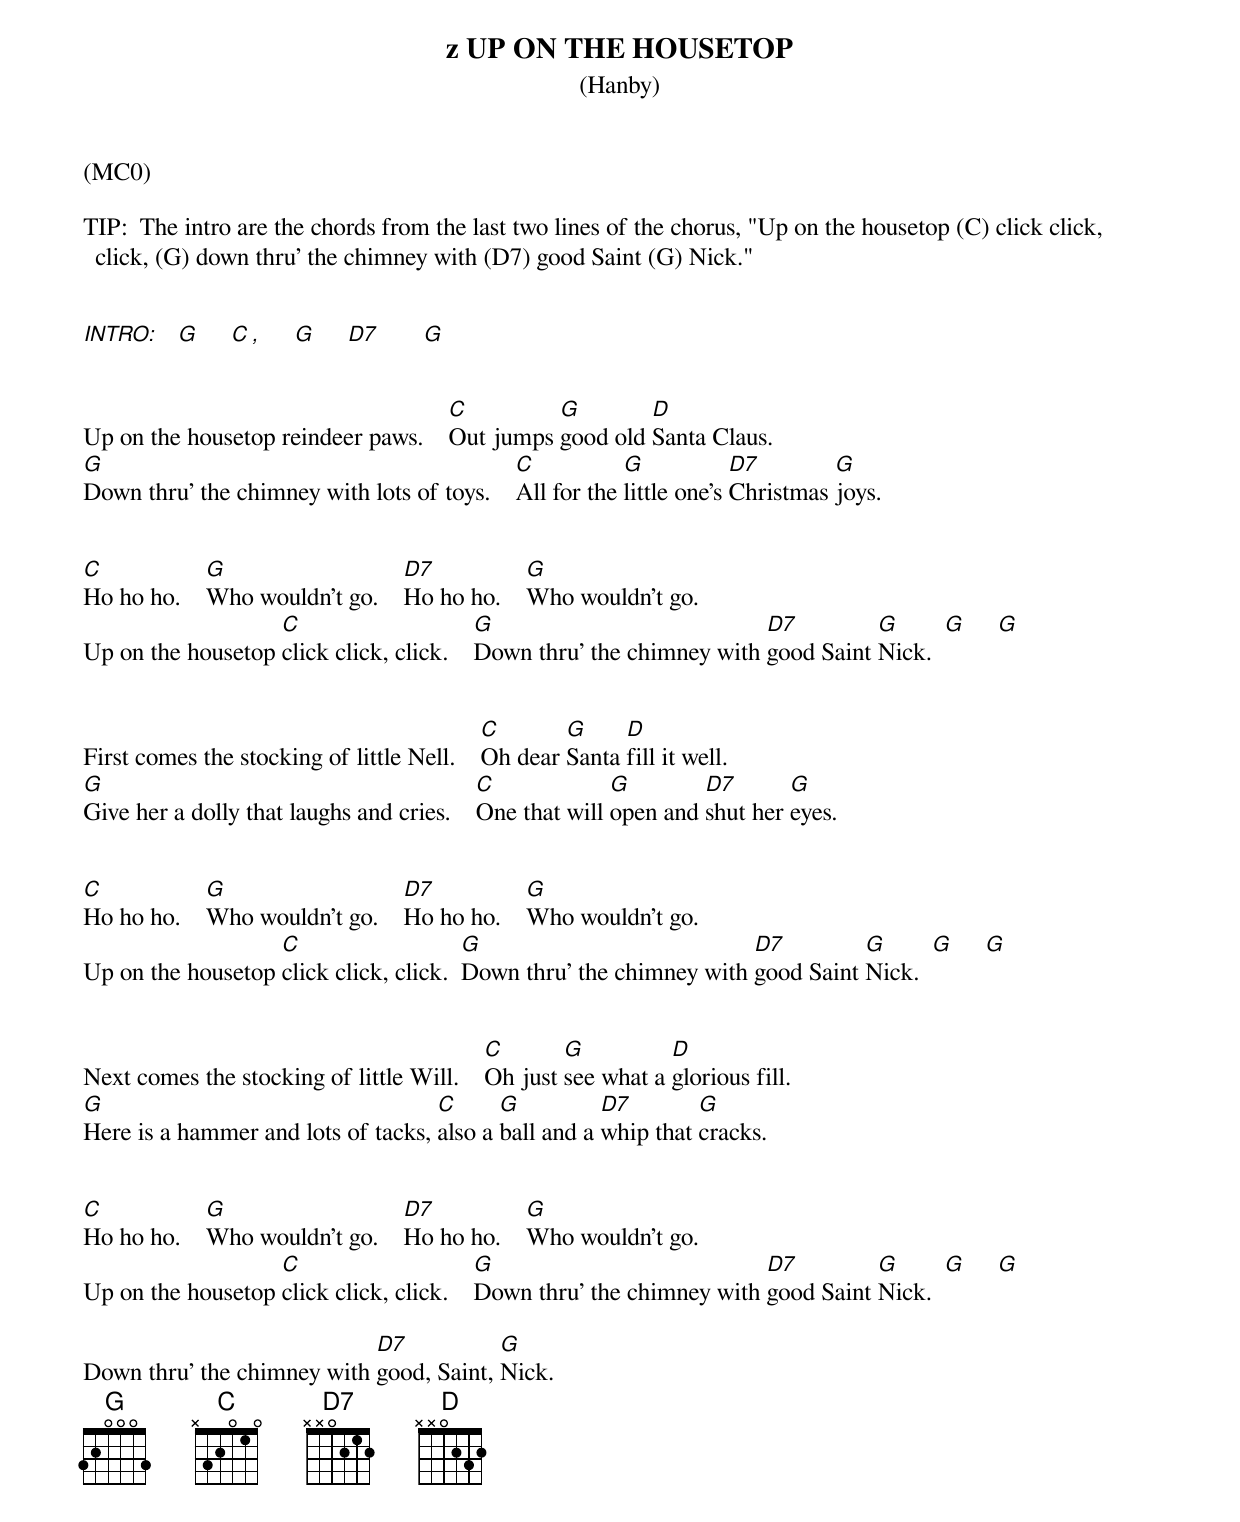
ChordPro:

{t: z UP ON THE HOUSETOP}
{st: (Hanby) }
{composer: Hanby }


(MC0)

TIP:  The intro are the chords from the last two lines of the chorus, "Up on the housetop (C) click click, click, (G) down thru' the chimney with (D7) good Saint (G) Nick."


[INTRO:]   [G]     [C][,]     [G]     [D7]       [G]


Up on the housetop reindeer paws.    [C]Out jumps [G]good old [D]Santa Claus.
[G]Down thru' the chimney with lots of toys.    [C]All for the [G]little one’s [D7]Christmas [G]joys.


[C]Ho ho ho.    [G]Who wouldn't go.    [D7]Ho ho ho.    [G]Who wouldn't go.
Up on the housetop [C]click click, click.    [G]Down thru' the chimney with [D7]good Saint [G]Nick.  [G]     [G]


First comes the stocking of little Nell.    [C]Oh dear [G]Santa [D]fill it well.
[G]Give her a dolly that laughs and cries.    [C]One that will [G]open and [D7]shut her [G]eyes.


[C]Ho ho ho.    [G]Who wouldn't go.    [D7]Ho ho ho.    [G]Who wouldn't go.
Up on the housetop [C]click click, click.  [G]Down thru' the chimney with [D7]good Saint [G]Nick.  [G]     [G]


Next comes the stocking of little Will.    [C]Oh just [G]see what a [D]glorious fill.
[G]Here is a hammer and lots of tacks, [C]also a [G]ball and a [D7]whip that [G]cracks.


[C]Ho ho ho.    [G]Who wouldn't go.    [D7]Ho ho ho.    [G]Who wouldn't go.
Up on the housetop [C]click click, click.    [G]Down thru' the chimney with [D7]good Saint [G]Nick.  [G]     [G]

Down thru' the chimney with [D7]good, Saint, [G]Nick.
